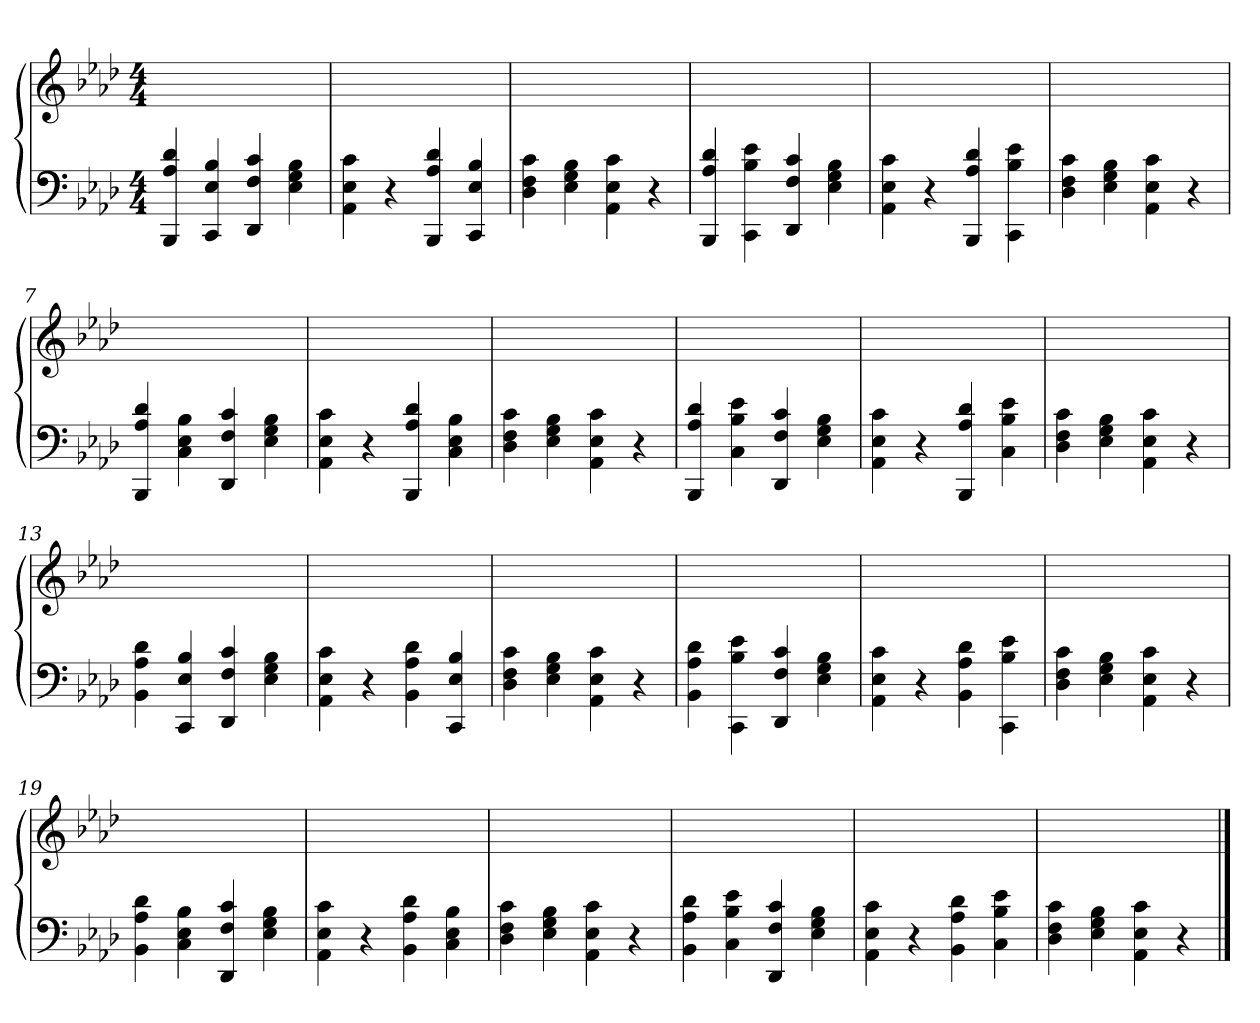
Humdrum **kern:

**kern	**kern
*part2	*part1
*staff2	*staff1
*clefF4	*clefG2
*k[b-e-a-d-]	*k[b-e-a-d-]
*A-:	*A-:
*M4/4	*M4/4
*MM60	*MM60
=1	=1
4BBB- 4A- 4d-	1ryy
4CC 4E- 4B-	.
4DD- 4F 4c	.
4E- 4G 4B-	.
=2	=2
4AA- 4E- 4c	1ryy
4r	.
4BBB- 4A- 4d-	.
4CC 4E- 4B-	.
=3	=3
4D- 4F 4c	1ryy
4E- 4G 4B-	.
4AA- 4E- 4c	.
4r	.
=4	=4
4BBB- 4A- 4d-	1ryy
4CC 4B- 4e-	.
4DD- 4F 4c	.
4E- 4G 4B-	.
=5	=5
4AA- 4E- 4c	1ryy
4r	.
4BBB- 4A- 4d-	.
4CC 4B- 4e-	.
=6	=6
4D- 4F 4c	1ryy
4E- 4G 4B-	.
4AA- 4E- 4c	.
4r	.
=7	=7
4BBB- 4A- 4d-	1ryy
4C 4E- 4B-	.
4DD- 4F 4c	.
4E- 4G 4B-	.
=8	=8
4AA- 4E- 4c	1ryy
4r	.
4BBB- 4A- 4d-	.
4C 4E- 4B-	.
=9	=9
4D- 4F 4c	1ryy
4E- 4G 4B-	.
4AA- 4E- 4c	.
4r	.
=10	=10
4BBB- 4A- 4d-	1ryy
4C 4B- 4e-	.
4DD- 4F 4c	.
4E- 4G 4B-	.
=11	=11
4AA- 4E- 4c	1ryy
4r	.
4BBB- 4A- 4d-	.
4C 4B- 4e-	.
=12	=12
4D- 4F 4c	1ryy
4E- 4G 4B-	.
4AA- 4E- 4c	.
4r	.
=13	=13
4BB- 4A- 4d-	1ryy
4CC 4E- 4B-	.
4DD- 4F 4c	.
4E- 4G 4B-	.
=14	=14
4AA- 4E- 4c	1ryy
4r	.
4BB- 4A- 4d-	.
4CC 4E- 4B-	.
=15	=15
4D- 4F 4c	1ryy
4E- 4G 4B-	.
4AA- 4E- 4c	.
4r	.
=16	=16
4BB- 4A- 4d-	1ryy
4CC 4B- 4e-	.
4DD- 4F 4c	.
4E- 4G 4B-	.
=17	=17
4AA- 4E- 4c	1ryy
4r	.
4BB- 4A- 4d-	.
4CC 4B- 4e-	.
=18	=18
4D- 4F 4c	1ryy
4E- 4G 4B-	.
4AA- 4E- 4c	.
4r	.
=19	=19
4BB- 4A- 4d-	1ryy
4C 4E- 4B-	.
4DD- 4F 4c	.
4E- 4G 4B-	.
=20	=20
4AA- 4E- 4c	1ryy
4r	.
4BB- 4A- 4d-	.
4C 4E- 4B-	.
=21	=21
4D- 4F 4c	1ryy
4E- 4G 4B-	.
4AA- 4E- 4c	.
4r	.
=22	=22
4BB- 4A- 4d-	1ryy
4C 4B- 4e-	.
4DD- 4F 4c	.
4E- 4G 4B-	.
=23	=23
4AA- 4E- 4c	1ryy
4r	.
4BB- 4A- 4d-	.
4C 4B- 4e-	.
=24	=24
4D- 4F 4c	1ryy
4E- 4G 4B-	.
4AA- 4E- 4c	.
4r	.
==	==
*-	*-
